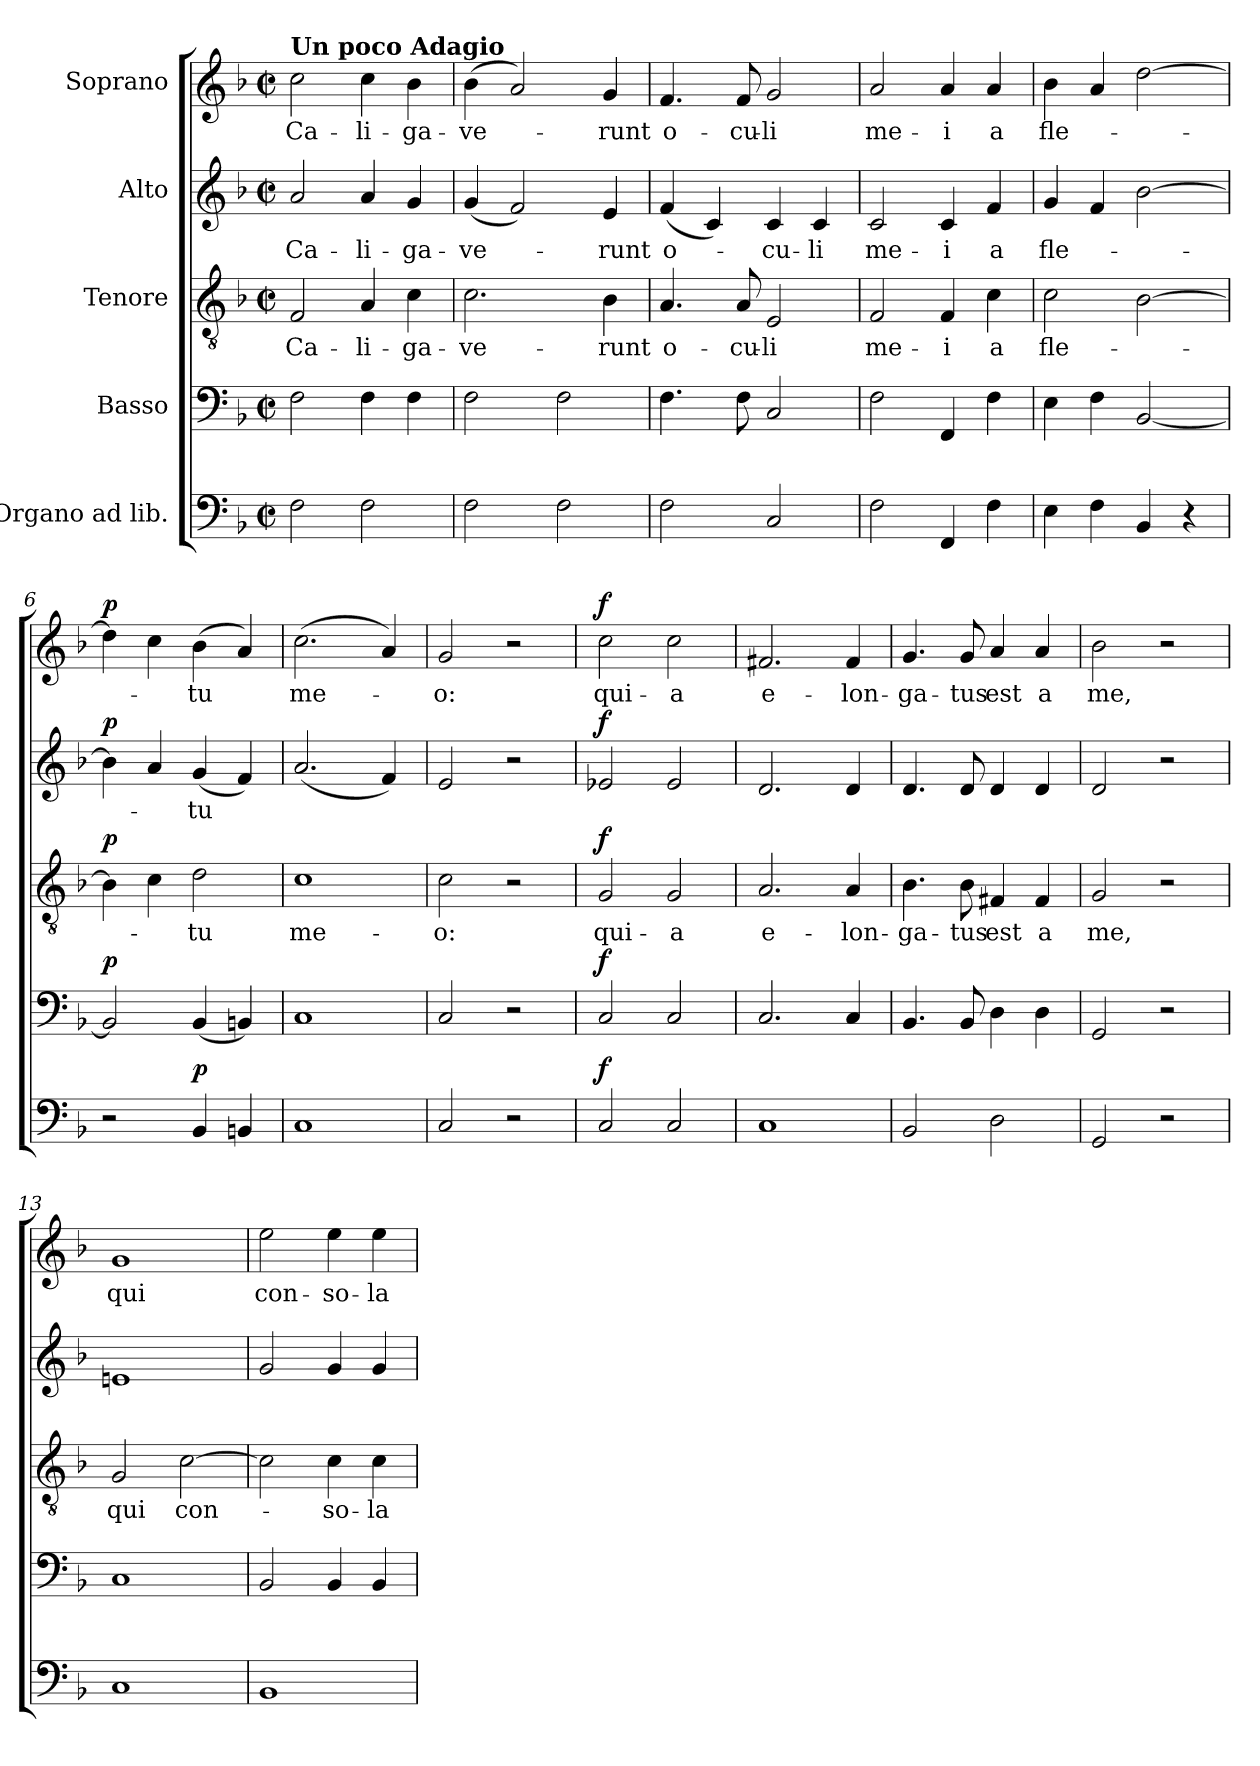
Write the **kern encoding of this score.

**kern	**dynam	**kern	**dynam	**kern	**text	**dynam	**kern	**text	**dynam	**kern	**text	**dynam
*part5	*part5	*part4	*part4	*part3	*part3	*part3	*part2	*part2	*part2	*part1	*part1	*part1
*staff5	*staff5	*staff4	*staff4	*staff3	*staff3	*staff3	*staff2	*staff2	*staff2	*staff1	*staff1	*staff1
*I"Organo ad lib.	*	*I"Basso	*	*I"Tenore	*	*	*I"Alto	*	*	*I"Soprano	*	*
*clefF4	*	*clefF4	*	*clefGv2	*	*	*clefG2	*	*	*clefG2	*	*
*k[b-]	*	*k[b-]	*	*k[b-]	*	*	*k[b-]	*	*	*k[b-]	*	*
*M2/2	*	*M2/2	*	*M2/2	*	*	*M2/2	*	*	*M2/2	*	*
*met(c|)	*	*met(c|)	*	*met(c|)	*	*	*met(c|)	*	*	*met(c|)	*	*
=1	=1	=1	=1	=1	=1	=1	=1	=1	=1	=1	=1	=1
!	!	!	!	!	!	!	!	!	!	!LO:TX:a:B:t=Un poco Adagio	!	!
!	!	!	!	!	!LO:LY:b	!	!	!LO:LY:b	!	!	!LO:LY:b	!
2F\	.	2F\	.	2F/	Ca-	.	2a/	Ca-	.	2cc\	Ca-	.
!	!	!	!	!	!LO:LY:b	!	!	!LO:LY:b	!	!	!LO:LY:b	!
2F\	.	4F\	.	4A/	-li-	.	4a/	-li-	.	4cc\	-li-	.
!	!	!	!	!	!LO:LY:b	!	!	!LO:LY:b	!	!	!LO:LY:b	!
.	.	4F\	.	4c\	-ga-	.	4g/	-ga-	.	4b-\	-ga-	.
=2	=2	=2	=2	=2	=2	=2	=2	=2	=2	=2	=2	=2
!	!	!	!	!	!LO:LY:b	!	!	!LO:LY:b	!	!	!LO:LY:b	!
2F\	.	2F\	.	2.c\	-ve-	.	(4g/	-ve-	.	(4b-\	-ve-	.
.	.	.	.	.	.	.	2f/)	.	.	2a/)	.	.
2F\	.	2F\	.	.	.	.	.	.	.	.	.	.
!	!	!	!	!	!LO:LY:b	!	!	!LO:LY:b	!	!	!LO:LY:b	!
.	.	.	.	4B-\	-runt	.	4e/	-runt	.	4g/	-runt	.
=3	=3	=3	=3	=3	=3	=3	=3	=3	=3	=3	=3	=3
!	!	!	!	!	!LO:LY:b	!	!	!LO:LY:b	!	!	!LO:LY:b	!
2F\	.	4.F\	.	4.A/	o-	.	(4f/	o-	.	4.f/	o-	.
.	.	.	.	.	.	.	4c/)	.	.	.	.	.
!	!	!	!	!	!LO:LY:b	!	!	!	!	!	!LO:LY:b	!
.	.	8F\	.	8A/	-cu-	.	.	.	.	8f/	-cu-	.
!	!	!	!	!	!LO:LY:b	!	!	!LO:LY:b	!	!	!LO:LY:b	!
2C/	.	2C/	.	2E/	-li	.	4c/	-cu-	.	2g/	-li	.
!	!	!	!	!	!	!	!	!LO:LY:b	!	!	!	!
.	.	.	.	.	.	.	4c/	-li	.	.	.	.
=4	=4	=4	=4	=4	=4	=4	=4	=4	=4	=4	=4	=4
!	!	!	!	!	!LO:LY:b	!	!	!LO:LY:b	!	!	!LO:LY:b	!
2F\	.	2F\	.	2F/	me-	.	2c/	me-	.	2a/	me-	.
!	!	!	!	!	!LO:LY:b	!	!	!LO:LY:b	!	!	!LO:LY:b	!
4FF/	.	4FF/	.	4F/	-i	.	4c/	-i	.	4a/	-i	.
!	!	!	!	!	!LO:LY:b	!	!	!LO:LY:b	!	!	!LO:LY:b	!
4F\	.	4F\	.	4c\	a	.	4f/	a	.	4a/	a	.
=5	=5	=5	=5	=5	=5	=5	=5	=5	=5	=5	=5	=5
!	!	!	!	!	!LO:LY:b	!	!	!LO:LY:b	!	!	!LO:LY:b	!
4E\	.	4E\	.	2c\	fle-	.	4g/	fle-	.	4b-\	fle-	.
4F\	.	4F\	.	.	.	.	4f/	.	.	4a/	.	.
4BB-/	.	[2BB-/	.	[2B-\	.	.	[2b-\	.	.	[2dd\	.	.
4r	.	.	.	.	.	.	.	.	.	.	.	.
=6	=6	=6	=6	=6	=6	=6	=6	=6	=6	=6	=6	=6
!	!	!	!LO:DY:a	!	!	!LO:DY:a	!	!	!LO:DY:a	!	!	!LO:DY:a
2r	.	2BB-/]	p	4B-\]	.	p	4b-\]	.	p	4dd\]	.	p
.	.	.	.	4c\	.	.	4a/	.	.	4cc\	.	.
!	!LO:DY:a	!	!	!	!LO:LY:b	!	!	!LO:LY:b	!	!	!LO:LY:b	!
4BB-/	p	(4BB-/	.	2d\	-tu	.	(4g/	-tu	.	(4b-\	-tu	.
4BBn/	.	4BBn/)	.	.	.	.	4f/)	.	.	4a/)	.	.
!!LO:LB:g=z
=7	=7	=7	=7	=7	=7	=7	=7	=7	=7	=7	=7	=7
!	!	!	!	!	!LO:LY:b	!	!	!	!	!	!LO:LY:b	!
1C	.	1C	.	1c	me-	.	(2.a/	.	.	(2.cc\	me-	.
.	.	.	.	.	.	.	4f/)	.	.	4a/)	.	.
=8	=8	=8	=8	=8	=8	=8	=8	=8	=8	=8	=8	=8
!	!	!	!	!	!LO:LY:b	!	!	!	!	!	!LO:LY:b	!
2C/	.	2C/	.	2c\	-o:	.	2e/	.	.	2g/	-o:	.
2r	.	2r	.	2r	.	.	2r	.	.	2r	.	.
=9	=9	=9	=9	=9	=9	=9	=9	=9	=9	=9	=9	=9
!	!LO:DY:a	!	!LO:DY:a	!	!LO:LY:b	!LO:DY:a	!	!	!LO:DY:a	!	!LO:LY:b	!LO:DY:a
2C/	f	2C/	f	2G/	qui-	f	2e-X/	.	f	2cc\	qui-	f
!	!	!	!	!	!LO:LY:b	!	!	!	!	!	!LO:LY:b	!
2C/	.	2C/	.	2G/	-a	.	2e-/	.	.	2cc\	-a	.
=10	=10	=10	=10	=10	=10	=10	=10	=10	=10	=10	=10	=10
!	!	!	!	!	!LO:LY:b	!	!	!	!	!	!LO:LY:b	!
1C	.	2.C/	.	2.A/	e-	.	2.d/	.	.	2.f#X/	e-	.
!	!	!	!	!	!LO:LY:b	!	!	!	!	!	!LO:LY:b	!
.	.	4C/	.	4A/	-lon-	.	4d/	.	.	4f#/	-lon-	.
=11	=11	=11	=11	=11	=11	=11	=11	=11	=11	=11	=11	=11
!	!	!	!	!	!LO:LY:b	!	!	!	!	!	!LO:LY:b	!
2BB-/	.	4.BB-/	.	4.B-\	-ga-	.	4.d/	.	.	4.g/	-ga-	.
!	!	!	!	!	!LO:LY:b	!	!	!	!	!	!LO:LY:b	!
.	.	8BB-/	.	8B-\	-tus	.	8d/	.	.	8g/	-tus	.
!	!	!	!	!	!LO:LY:b	!	!	!	!	!	!LO:LY:b	!
2D\	.	4D\	.	4F#X/	est	.	4d/	.	.	4a/	est	.
!	!	!	!	!	!LO:LY:b	!	!	!	!	!	!LO:LY:b	!
.	.	4D\	.	4F#/	a	.	4d/	.	.	4a/	a	.
=12	=12	=12	=12	=12	=12	=12	=12	=12	=12	=12	=12	=12
!	!	!	!	!	!LO:LY:b	!	!	!	!	!	!LO:LY:b	!
2GG/	.	2GG/	.	2G/	me,	.	2d/	.	.	2b-\	me,	.
2r	.	2r	.	2r	.	.	2r	.	.	2r	.	.
=13	=13	=13	=13	=13	=13	=13	=13	=13	=13	=13	=13	=13
!	!	!	!	!	!LO:LY:b	!	!	!	!	!	!LO:LY:b	!
1C	.	1C	.	2G/	qui	.	1en	.	.	1g	qui	.
!	!	!	!	!	!LO:LY:b	!	!	!	!	!	!	!
.	.	.	.	[2c\	con-	.	.	.	.	.	.	.
=14	=14	=14	=14	=14	=14	=14	=14	=14	=14	=14	=14	=14
!	!	!	!	!	!	!	!	!	!	!	!LO:LY:b	!
1BB-	.	2BB-/	.	2c\]	.	.	2g/	.	.	2ee\	con-	.
!	!	!	!	!	!LO:LY:b	!	!	!	!	!	!LO:LY:b	!
.	.	4BB-/	.	4c\	-so-	.	4g/	.	.	4ee\	-so-	.
!	!	!	!	!	!LO:LY:b	!	!	!	!	!	!LO:LY:b	!
.	.	4BB-/	.	4c\	-la-	.	4g/	.	.	4ee\	-la-	.
=	=	=	=	=	=	=	=	=	=	=	=	=
*-	*-	*-	*-	*-	*-	*-	*-	*-	*-	*-	*-	*-
